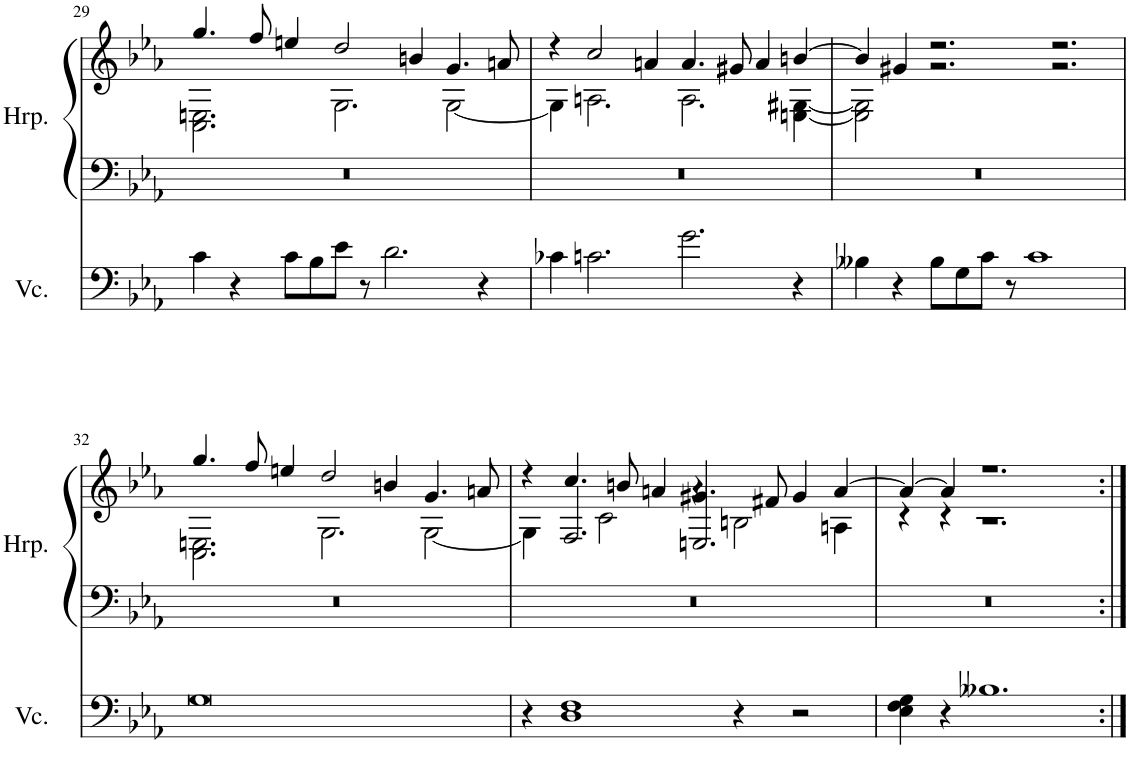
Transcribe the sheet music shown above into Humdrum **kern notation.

**kern	**kern	**kern
*part2	*part1	*part1
*staff3	*staff2	*staff1
*I"Violoncello	*I"Harp	*
*I'Vc.	*I'Hrp.	*
!!LO:PB:g=z
*clefF4	*clefF4	*clefG2
*k[b-e-a-]	*k[b-e-a-]	*k[b-e-a-]
*M16/8	*M16/8	*M16/8
=29	=29	=29
*	*	*^
4c\	0r	4.gg/	2.C\ 2.En\
4r	.	.	.
.	.	8ff/	.
8c\L	.	4een/	.
8B-\	.	.	.
8e-\J	.	2dd/	2.G\
8r	.	.	.
2.d\	.	.	.
.	.	4bn/	.
.	.	4.g/	[2G\
4r	.	.	.
.	.	8an/	.
=30	=30	=30	=30
4c-X\	0r	4r	4G\]
2.cn\	.	2cc/	2.An\
.	.	4an/	.
2.g\	.	4.a/	2.A\
.	.	8g#X/	.
.	.	4a/	.
4r	.	[4bn/	[4En\ [4G#X\
=31	=31	=31	=31
4B--X\	0r	4b/]	2E\] 2G#\]
4r	.	4g#X/	.
8B--\L	.	2.r	2.r
8G\	.	.	.
8c\J	.	.	.
8r	.	.	.
1c	.	.	.
.	.	2.r	2.r
!!LO:LB:g=z	!!
=32	=32	=32	=32
0G	0r	4.gg/	2.C\ 2.En\
.	.	8ff/	.
.	.	4een/	.
.	.	2dd/	2.G\
.	.	4bn/	.
.	.	4.g/	[2G\
.	.	8an/	.
=33	=33	=33	=33
*	*	*	*^
4r	0r	4r	4G\]	4ryy
1D 1F	.	4.cc/	4ryy	2.F/
.	.	.	2c\	.
.	.	8bn/	.	.
.	.	4an/	.	.
.	.	4.g#X/	4r	2.En/
4r	.	.	2Bn\	.
.	.	8f#X/	.	.
2r	.	4g#/	.	.
.	.	[4a/	4An\	4ryy
*	*	*	*v	*v
=34	=34	=34	=34
4E-\ 4F\ 4G\	0r	4a/_	4r
4r	.	4a/]	4r
1.B--X	.	1.r	1.r
*	*	*v	*v
=:|!	=:|!	=:|!
*-	*-	*-
